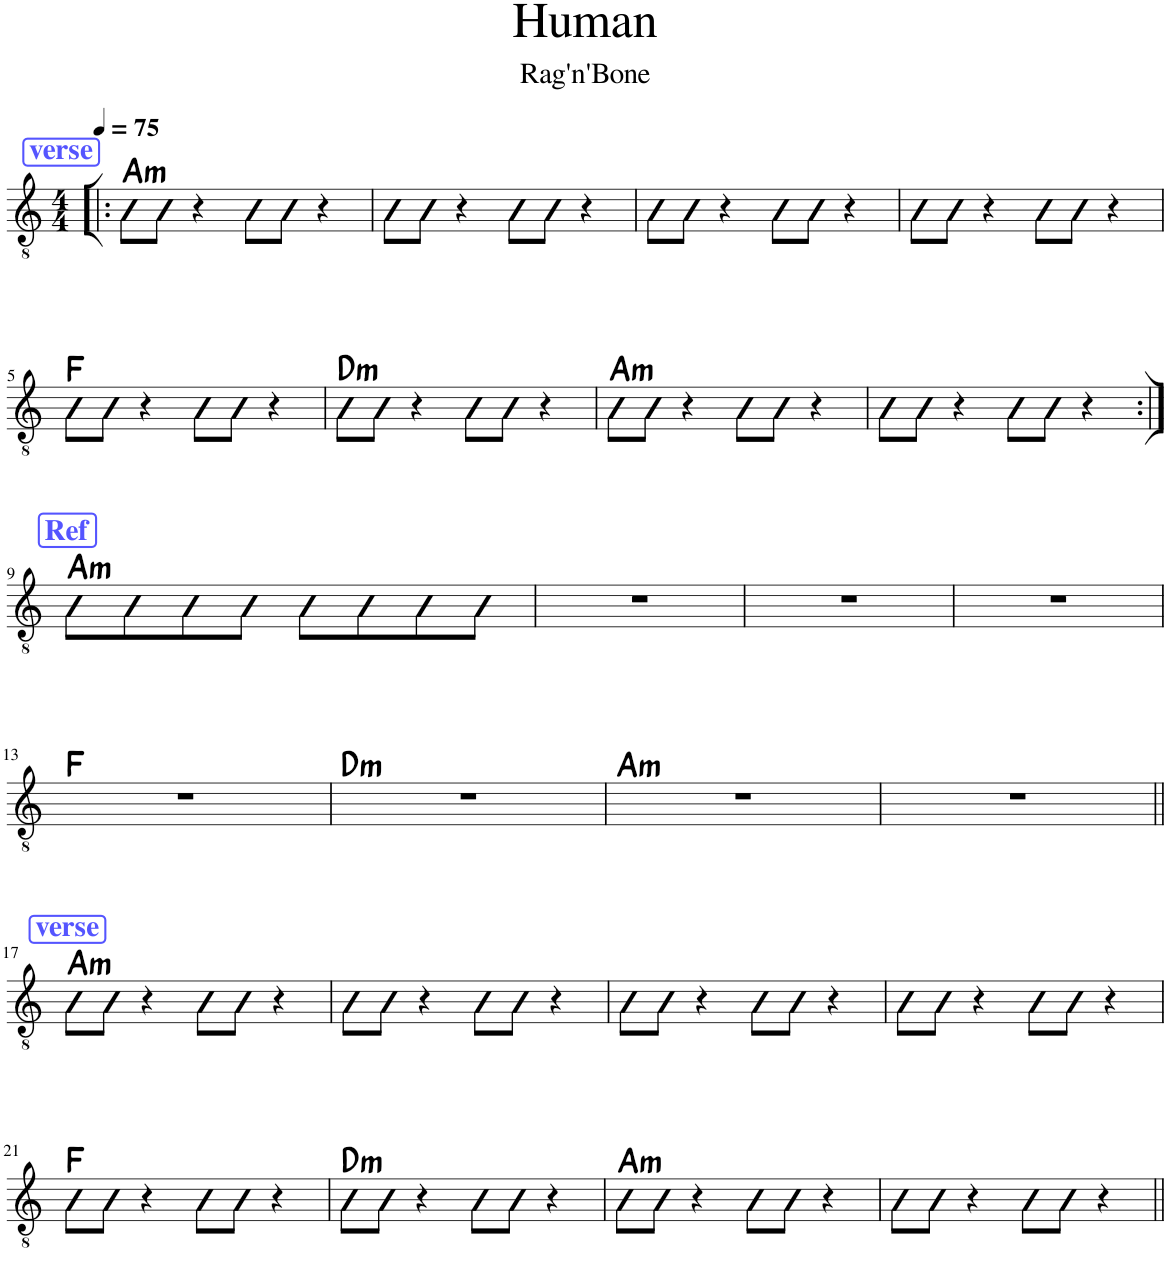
**kern	**harte
*part1	*part1
*staff1	*
*I"Classical Guitar	*
*I'Guit.	*
*clefGv2	*
*k[]	*
*M4/4	*
*MM75	*
!!LO:REH:place=s1:a:B:cj:color=#5555FF:fs=14:t=verse
=1!|:	=1!|:
!	!LO:H:kt=m
8A\L	A:min
8A\J	.
4r	.
8A\L	.
8A\J	.
4r	.
=2	=2
8A\L	.
8A\J	.
4r	.
8A\L	.
8A\J	.
4r	.
=3	=3
8A\L	.
8A\J	.
4r	.
8A\L	.
8A\J	.
4r	.
=4	=4
8A\L	.
8A\J	.
4r	.
8A\L	.
8A\J	.
4r	.
!!LO:LB:g=z
=5	=5
8F\L	F:maj
8F\J	.
4r	.
8F\L	.
8F\J	.
4r	.
=6	=6
!	!LO:H:kt=m
8D\L	D:min
8D\J	.
4r	.
8D\L	.
8D\J	.
4r	.
=7	=7
!	!LO:H:kt=m
8A\L	A:min
8A\J	.
4r	.
8A\L	.
8A\J	.
4r	.
=8	=8
8A\L	.
8A\J	.
4r	.
8A\L	.
8A\J	.
4r	.
!!LO:LB:g=z
!!LO:REH:place=s1:a:B:cj:color=#5555FF:fs=14:t=Ref
=9:|!	=9:|!
!	!LO:H:kt=m
8A\L	A:min
8A\	.
8A\	.
8A\J	.
8A\L	.
8A\	.
8A\	.
8A\J	.
=10	=10
1r	.
=11	=11
1r	.
=12	=12
1r	.
!!LO:LB:g=z
=13	=13
1r	F:maj
=14	=14
!	!LO:H:kt=m
1r	D:min
=15	=15
!	!LO:H:kt=m
1r	A:min
=16	=16
1r	.
!!LO:LB:g=z
!!LO:REH:place=s1:a:B:cj:color=#5555FF:fs=14:t=verse
=17||	=17||
!	!LO:H:kt=m
8A\L	A:min
8A\J	.
4r	.
8A\L	.
8A\J	.
4r	.
=18	=18
8A\L	.
8A\J	.
4r	.
8A\L	.
8A\J	.
4r	.
=19	=19
8A\L	.
8A\J	.
4r	.
8A\L	.
8A\J	.
4r	.
=20	=20
8A\L	.
8A\J	.
4r	.
8A\L	.
8A\J	.
4r	.
!!LO:LB:g=z
=21	=21
8F\L	F:maj
8F\J	.
4r	.
8F\L	.
8F\J	.
4r	.
=22	=22
!	!LO:H:kt=m
8D\L	D:min
8D\J	.
4r	.
8D\L	.
8D\J	.
4r	.
=23	=23
!	!LO:H:kt=m
8A\L	A:min
8A\J	.
4r	.
8A\L	.
8A\J	.
4r	.
=24	=24
8A\L	.
8A\J	.
4r	.
8A\L	.
8A\J	.
4r	.
=||	=||
*-	*-
